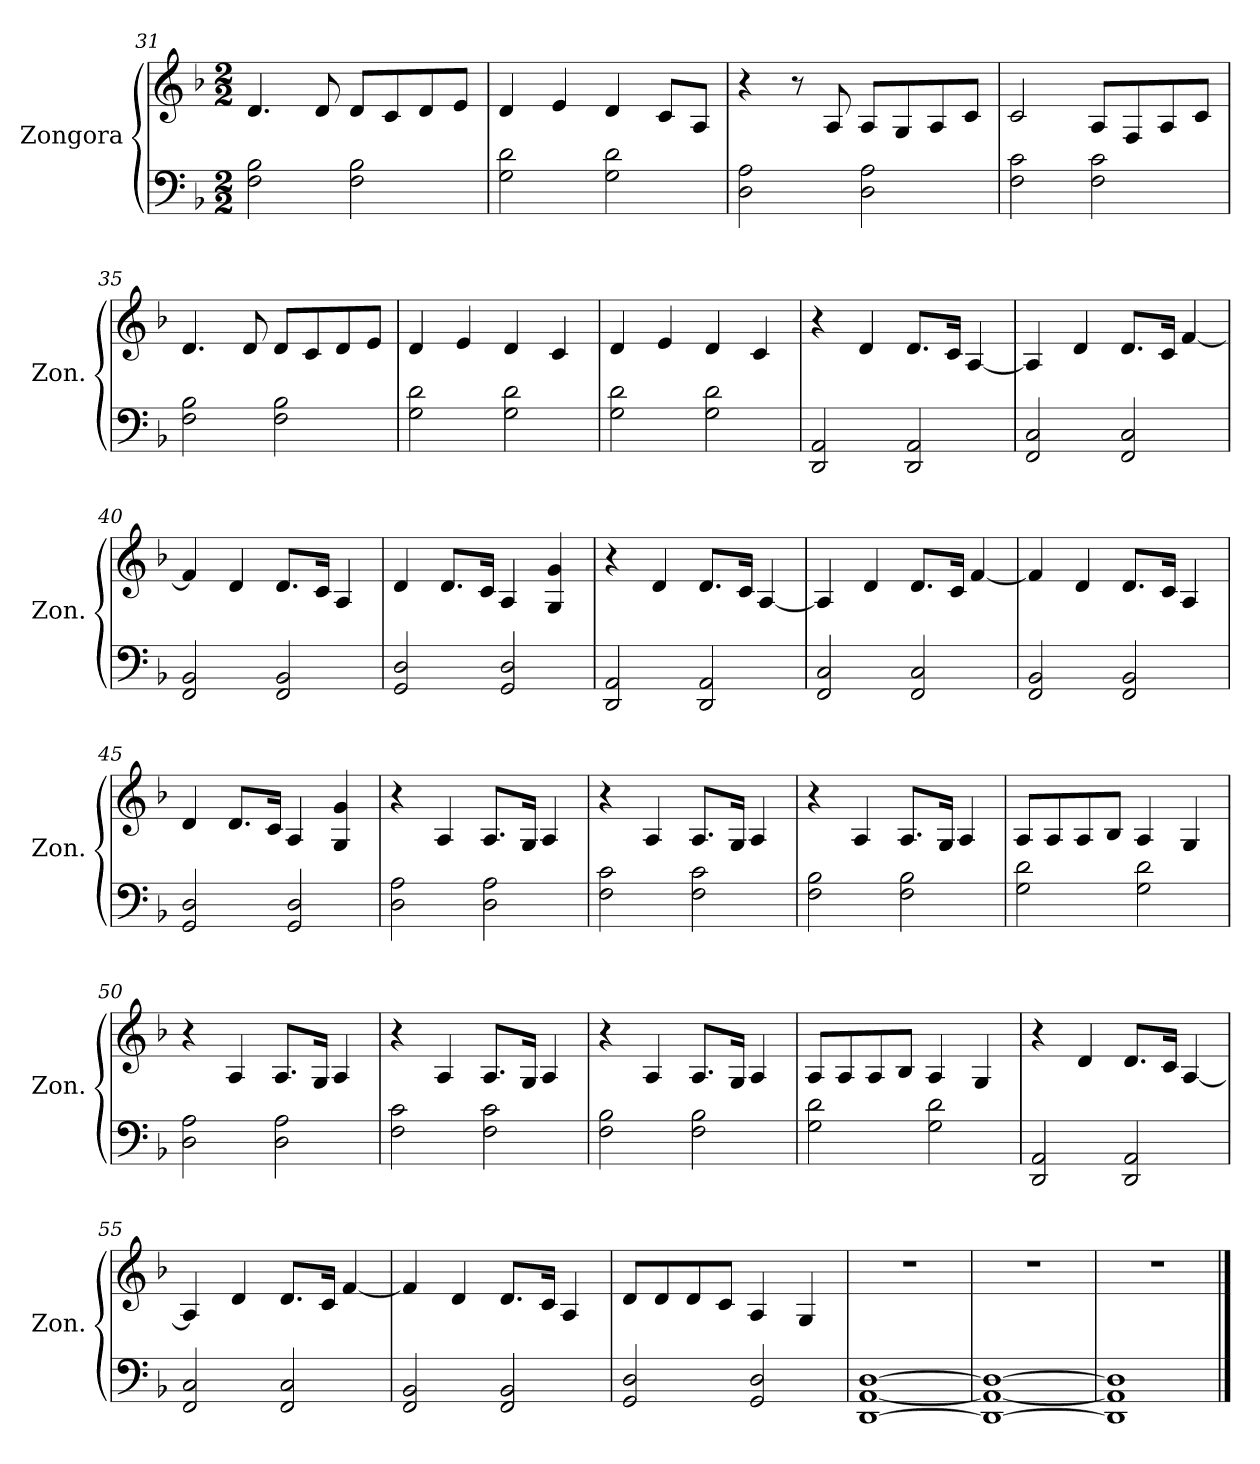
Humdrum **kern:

**kern	**kern
*part1	*part1
*staff2	*staff1
*I"Zongora	*
*I'Zon.	*
*clefF4	*clefG2
*k[b-]	*k[b-]
*M2/2	*M2/2
=31	=31
2F\ 2B-\	4.d/
.	8d/
2F\ 2B-\	8d/L
.	8c/
.	8d/
.	8e/J
=32	=32
2G\ 2d\	4d/
.	4e/
2G\ 2d\	4d/
.	8c/L
.	8A/J
=33	=33
2D\ 2A\	4r
.	8r
.	8A/
2D\ 2A\	8A/L
.	8G/
.	8A/
.	8c/J
!!LO:LB:g=z
=34	=34
2F\ 2c\	2c/
2F\ 2c\	8A/L
.	8F/
.	8A/
.	8c/J
=35	=35
2F\ 2B-\	4.d/
.	8d/
2F\ 2B-\	8d/L
.	8c/
.	8d/
.	8e/J
=36	=36
2G\ 2d\	4d/
.	4e/
2G\ 2d\	4d/
.	4c/
=37	=37
2G\ 2d\	4d/
.	4e/
2G\ 2d\	4d/
.	4c/
=38	=38
2DD/ 2AA/	4r
.	4d/
2DD/ 2AA/	8.d/L
.	16c/Jk
.	[4A/
=39	=39
2FF/ 2C/	4A/]
.	4d/
2FF/ 2C/	8.d/L
.	16c/Jk
.	[4f/
!!LO:LB:g=z
=40	=40
2FF/ 2BB-/	4f/]
.	4d/
2FF/ 2BB-/	8.d/L
.	16c/Jk
.	4A/
=41	=41
2GG/ 2D/	4d/
.	8.d/L
.	16c/Jk
2GG/ 2D/	4A/
.	4G/ 4g/
=42	=42
2DD/ 2AA/	4r
.	4d/
2DD/ 2AA/	8.d/L
.	16c/Jk
.	[4A/
=43	=43
2FF/ 2C/	4A/]
.	4d/
2FF/ 2C/	8.d/L
.	16c/Jk
.	[4f/
=44	=44
2FF/ 2BB-/	4f/]
.	4d/
2FF/ 2BB-/	8.d/L
.	16c/Jk
.	4A/
=45	=45
2GG/ 2D/	4d/
.	8.d/L
.	16c/Jk
2GG/ 2D/	4A/
.	4G/ 4g/
!!LO:LB:g=z
=46	=46
2D\ 2A\	4r
.	4A/
2D\ 2A\	8.A/L
.	16G/Jk
.	4A/
=47	=47
2F\ 2c\	4r
.	4A/
2F\ 2c\	8.A/L
.	16G/Jk
.	4A/
=48	=48
2F\ 2B-\	4r
.	4A/
2F\ 2B-\	8.A/L
.	16G/Jk
.	4A/
=49	=49
2G\ 2d\	8A/L
.	8A/
.	8A/
.	8B-/J
2G\ 2d\	4A/
.	4G/
=50	=50
2D\ 2A\	4r
.	4A/
2D\ 2A\	8.A/L
.	16G/Jk
.	4A/
!!LO:LB:g=z
=51	=51
2F\ 2c\	4r
.	4A/
2F\ 2c\	8.A/L
.	16G/Jk
.	4A/
=52	=52
2F\ 2B-\	4r
.	4A/
2F\ 2B-\	8.A/L
.	16G/Jk
.	4A/
=53	=53
2G\ 2d\	8A/L
.	8A/
.	8A/
.	8B-/J
2G\ 2d\	4A/
.	4G/
=54	=54
2DD/ 2AA/	4r
.	4d/
2DD/ 2AA/	8.d/L
.	16c/Jk
.	[4A/
=55	=55
2FF/ 2C/	4A/]
.	4d/
2FF/ 2C/	8.d/L
.	16c/Jk
.	[4f/
!!LO:LB:g=z
=56	=56
2FF/ 2BB-/	4f/]
.	4d/
2FF/ 2BB-/	8.d/L
.	16c/Jk
.	4A/
=57	=57
2GG/ 2D/	8d/L
.	8d/
.	8d/
.	8c/J
2GG/ 2D/	4A/
.	4G/
=58	=58
*^	*
*	*^	*
[1D	[1AA	[1DD	1r
=59	=59	=59	=59
1D_	1AA_	1DD_	1r
=60	=60	=60	=60
1D]	1AA]	1DD]	1r
*v	*v	*v	*
==	==
*-	*-
